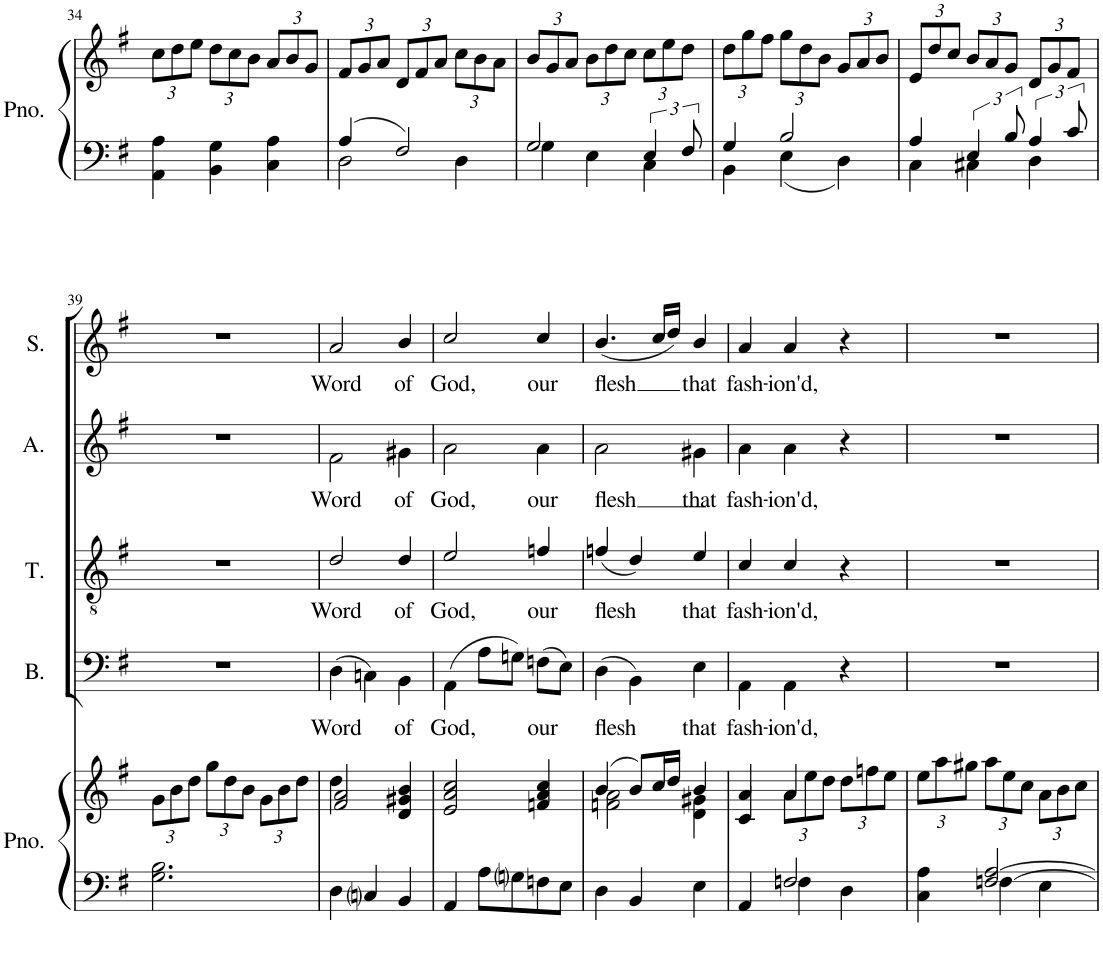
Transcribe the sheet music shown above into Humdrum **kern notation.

**kern	**kern	**kern	**text	**kern	**text	**kern	**text	**kern	**text
*part5	*part5	*part4	*part4	*part3	*part3	*part2	*part2	*part1	*part1
*staff6	*staff5	*staff4	*staff4	*staff3	*staff3	*staff2	*staff2	*staff1	*staff1
*I"Piano	*	*I"Bass	*	*I"Tenor	*	*I"Alto	*	*I"Soprano	*
*I'Pno.	*	*I'B.	*	*I'T.	*	*I'A.	*	*I'S.	*
!!LO:PB:g=z
*clefF4	*clefG2	*clefF4	*	*clefGv2	*	*clefG2	*	*clefG2	*
*k[f#]	*k[f#]	*k[f#]	*	*k[f#]	*	*k[f#]	*	*k[f#]	*
*G:	*G:	*G:	*	*G:	*	*G:	*	*G:	*
*M3/4	*M3/4	*M3/4	*	*M3/4	*	*M3/4	*	*M3/4	*
*	*Xbrackettup	*	*	*	*	*	*	*	*
=34	=34	=34	=34	=34	=34	=34	=34	=34	=34
4AA\ 4A\	12cc\L	2.r	.	2.r	.	2.r	.	2.r	.
.	12dd\	.	.	.	.	.	.	.	.
.	12ee\J	.	.	.	.	.	.	.	.
4BB\ 4G\	12dd\L	.	.	.	.	.	.	.	.
.	12cc\	.	.	.	.	.	.	.	.
.	12b\J	.	.	.	.	.	.	.	.
4C\ 4A\	12a/L	.	.	.	.	.	.	.	.
.	12b/	.	.	.	.	.	.	.	.
.	12g/J	.	.	.	.	.	.	.	.
=35	=35	=35	=35	=35	=35	=35	=35	=35	=35
*^	*	*	*	*	*	*	*	*	*
4A/	2D\	12f#/L	2.r	.	2.r	.	2.r	.	2.r	.
.	.	12g/	.	.	.	.	.	.	.	.
.	.	12a/J	.	.	.	.	.	.	.	.
2F#/	.	12d/L	.	.	.	.	.	.	.	.
.	.	12f#/	.	.	.	.	.	.	.	.
.	.	12a/J	.	.	.	.	.	.	.	.
.	4D\	12cc\L	.	.	.	.	.	.	.	.
.	.	12b\	.	.	.	.	.	.	.	.
.	.	12a\J	.	.	.	.	.	.	.	.
=36	=36	=36	=36	=36	=36	=36	=36	=36	=36	=36
2G/	4G\	12b/L	2.r	.	2.r	.	2.r	.	2.r	.
.	.	12g/	.	.	.	.	.	.	.	.
.	.	12a/J	.	.	.	.	.	.	.	.
.	4E\	12b\L	.	.	.	.	.	.	.	.
.	.	12dd\	.	.	.	.	.	.	.	.
.	.	12cc\J	.	.	.	.	.	.	.	.
6E/	4C\	12cc\L	.	.	.	.	.	.	.	.
.	.	12ee\	.	.	.	.	.	.	.	.
12F#/	.	12dd\J	.	.	.	.	.	.	.	.
=37	=37	=37	=37	=37	=37	=37	=37	=37	=37	=37
4G/	4BB\	12dd\L	2.r	.	2.r	.	2.r	.	2.r	.
.	.	12gg\	.	.	.	.	.	.	.	.
.	.	12ff#\J	.	.	.	.	.	.	.	.
2B/	4E\	12gg\L	.	.	.	.	.	.	.	.
.	.	12dd\	.	.	.	.	.	.	.	.
.	.	12b\J	.	.	.	.	.	.	.	.
.	4D\	12g/L	.	.	.	.	.	.	.	.
.	.	12a/	.	.	.	.	.	.	.	.
.	.	12b/J	.	.	.	.	.	.	.	.
=38	=38	=38	=38	=38	=38	=38	=38	=38	=38	=38
4A/	4C\	12e/L	2.r	.	2.r	.	2.r	.	2.r	.
.	.	12dd/	.	.	.	.	.	.	.	.
.	.	12cc/J	.	.	.	.	.	.	.	.
6E/	4C#X\	12b/L	.	.	.	.	.	.	.	.
.	.	12a/	.	.	.	.	.	.	.	.
12B/	.	12g/J	.	.	.	.	.	.	.	.
6A/	4D\	12d/L	.	.	.	.	.	.	.	.
.	.	12g/	.	.	.	.	.	.	.	.
12c/	.	12f#/J	.	.	.	.	.	.	.	.
*v	*v	*	*	*	*	*	*	*	*	*
!!LO:LB:g=z
=39	=39	=39	=39	=39	=39	=39	=39	=39	=39
2.G\ 2.B\	12g\L	2.r	.	2.r	.	2.r	.	2.r	.
.	12b\	.	.	.	.	.	.	.	.
.	12dd\J	.	.	.	.	.	.	.	.
.	12gg\L	.	.	.	.	.	.	.	.
.	12dd\	.	.	.	.	.	.	.	.
.	12b\J	.	.	.	.	.	.	.	.
.	12g\L	.	.	.	.	.	.	.	.
.	12b\	.	.	.	.	.	.	.	.
.	12dd\J	.	.	.	.	.	.	.	.
=40	=40	=40	=40	=40	=40	=40	=40	=40	=40
*	*^	*	*	*	*	*	*	*	*
!	!	!	!	!LO:LY:b	!	!LO:LY:b	!	!LO:LY:b	!	!LO:LY:b
4D\	2f#/ 2a/	4dd\	(4D\	Word	2d/	Word	2f#\	Word	2a/	Word
4Cni/	.	2ryy	4Cn\)	.	.	.	.	.	.	.
!	!	!	!	!LO:LY:b	!	!LO:LY:b	!	!LO:LY:b	!	!LO:LY:b
4BB/	4d/ 4g#X/ 4b/	.	4BB\	of	4d/	of	4g#X\	of	4b/	of
*	*v	*v	*	*	*	*	*	*	*	*
=41	=41	=41	=41	=41	=41	=41	=41	=41	=41
!	!	!	!LO:LY:b	!	!LO:LY:b	!	!LO:LY:b	!	!LO:LY:b
4AA/	2e/ 2a/ 2cc/	(4AA\	God,	2e/	God,	2a\	God,	2cc/	God,
8A\L	.	8A\L	.	.	.	.	.	.	.
8Gni\	.	8Gn\J)	.	.	.	.	.	.	.
!	!	!	!LO:LY:b	!	!LO:LY:b	!	!LO:LY:b	!	!LO:LY:b
8Fn\	4fn/ 4a/ 4cc/	(8Fn\L	our	4fn/	our	4a\	our	4cc/	our
8E\J	.	8E\J)	.	.	.	.	.	.	.
=42	=42	=42	=42	=42	=42	=42	=42	=42	=42
*	*^	*	*	*	*	*	*	*	*
!	!	!	!	!LO:LY:b	!	!LO:LY:b	!	!LO:LY:b	!	!LO:LY:b
4D\	(4b/	2fn\ 2a\	(4D\	flesh	(4fn/	flesh	2a\	flesh	(4.b/	flesh
4BB/	8b/L)	.	4BB\)	.	4d/)	.	.	.	.	.
.	16cc/L	.	.	.	.	.	.	.	16cc/LL	.
.	16dd/JJ	.	.	.	.	.	.	.	16dd/JJ)	.
!	!	!	!	!LO:LY:b	!	!LO:LY:b	!	!LO:LY:b	!	!LO:LY:b
4E\	4b/	4d\ 4g#X\	4E\	that	4e/	that	4g#X\	that	4b/	that
=43	=43	=43	=43	=43	=43	=43	=43	=43	=43	=43
*^	*	*	*	*	*	*	*	*	*	*
!	!	!	!	!	!LO:LY:b	!	!LO:LY:b	!	!LO:LY:b	!	!LO:LY:b
4AA/	4ryy	4a/	4c/	4AA\	fash-	4c/	fash-	4a\	fash-	4a/	fash-
!	!	!	!	!	!LO:LY:b	!	!LO:LY:b	!	!LO:LY:b	!	!LO:LY:b
2Fn/	4F\	4a/	12a\L	4AA\	-ion'd,	4c/	-ion'd,	4a\	-ion'd,	4a/	-ion'd,
.	.	.	12ee\	.	.	.	.	.	.	.	.
.	.	.	12dd\J	.	.	.	.	.	.	.	.
.	4D\	4ryy	12dd\L	4r	.	4r	.	4r	.	4r	.
.	.	.	12ffn\	.	.	.	.	.	.	.	.
.	.	.	12ee\J	.	.	.	.	.	.	.	.
*	*	*v	*v	*	*	*	*	*	*	*	*
=44	=44	=44	=44	=44	=44	=44	=44	=44	=44	=44
4C\ 4A\	4ryy	12ee\L	2.r	.	2.r	.	2.r	.	2.r	.
.	.	12aa\	.	.	.	.	.	.	.	.
.	.	12gg#X\J	.	.	.	.	.	.	.	.
[2Fn/ [2A/	4F\	12aa\L	.	.	.	.	.	.	.	.
.	.	12ee\	.	.	.	.	.	.	.	.
.	.	12cc\J	.	.	.	.	.	.	.	.
.	4E\	12a\L	.	.	.	.	.	.	.	.
.	.	12b\	.	.	.	.	.	.	.	.
.	.	12cc\J	.	.	.	.	.	.	.	.
*v	*v	*	*	*	*	*	*	*	*	*
=	=	=	=	=	=	=	=	=	=
*-	*-	*-	*-	*-	*-	*-	*-	*-	*-
